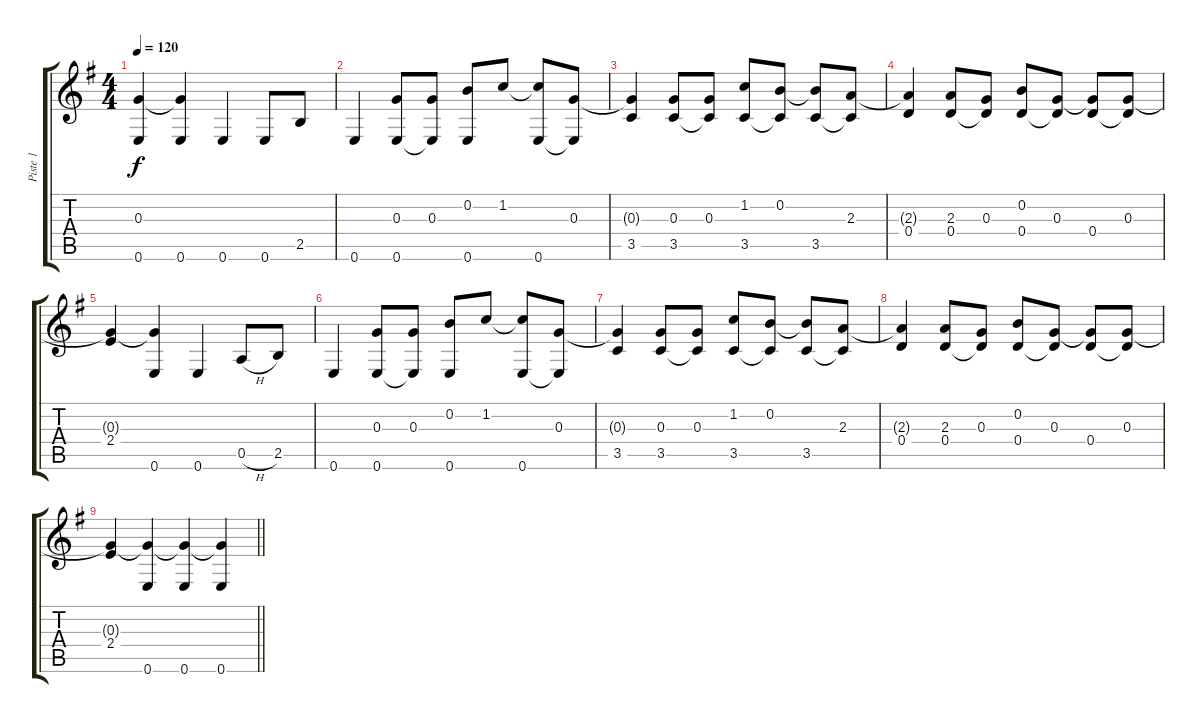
\track ("Piste 1" "Piste 1") {instrument acousticguitarnylon}
\staff {score tabs}
\tuning (E4 B3 G3 D3 A2 E2) {hide}
\ts (4 4)
\tempo 120
\clef g2
\ks g
(0.3{t} 0.6).4{dy f} (0.3{t} 0.6).4 0.6.4 0.6.8 2.5.8 |
0.6.4 (0.3 0.6).8 (0.3 0.6{t}).8 (0.2 0.6).8 1.2.8 (1.2{t} 0.6).8 (0.3 0.6{t}).8 |
(0.3{t} 3.5).4 (0.3 3.5).8 (0.3 3.5{t}).8 (1.2 3.5).8 (0.2 3.5{t}).8 (0.2{t} 3.5).8 (2.3 3.5{t}).8 |
(2.3{t} 0.4).4 (2.3 0.4).8 (0.3 0.4{t}).8 (0.2 0.4).8 (0.3 0.4{t}).8 (0.3{t} 0.4).8 (0.3 0.4{t}).8 |
(0.3{t} 2.4).4 (0.3{t} 0.6).4 0.6.4 0.5{h}.8 2.5.8 |
0.6.4 (0.3 0.6).8 (0.3 0.6{t}).8 (0.2 0.6).8 1.2.8 (1.2{t} 0.6).8 (0.3 0.6{t}).8 |
(0.3{t} 3.5).4 (0.3 3.5).8 (0.3 3.5{t}).8 (1.2 3.5).8 (0.2 3.5{t}).8 (0.2{t} 3.5).8 (2.3 3.5{t}).8 |
(2.3{t} 0.4).4 (2.3 0.4).8 (0.3 0.4{t}).8 (0.2 0.4).8 (0.3 0.4{t}).8 (0.3{t} 0.4).8 (0.3 0.4{t}).8 |
\barLineRight lightlight
(0.3{t} 2.4).4 (0.3{t} 0.6).4 (0.3{t} 0.6).4 (0.3{t} 0.6).4
